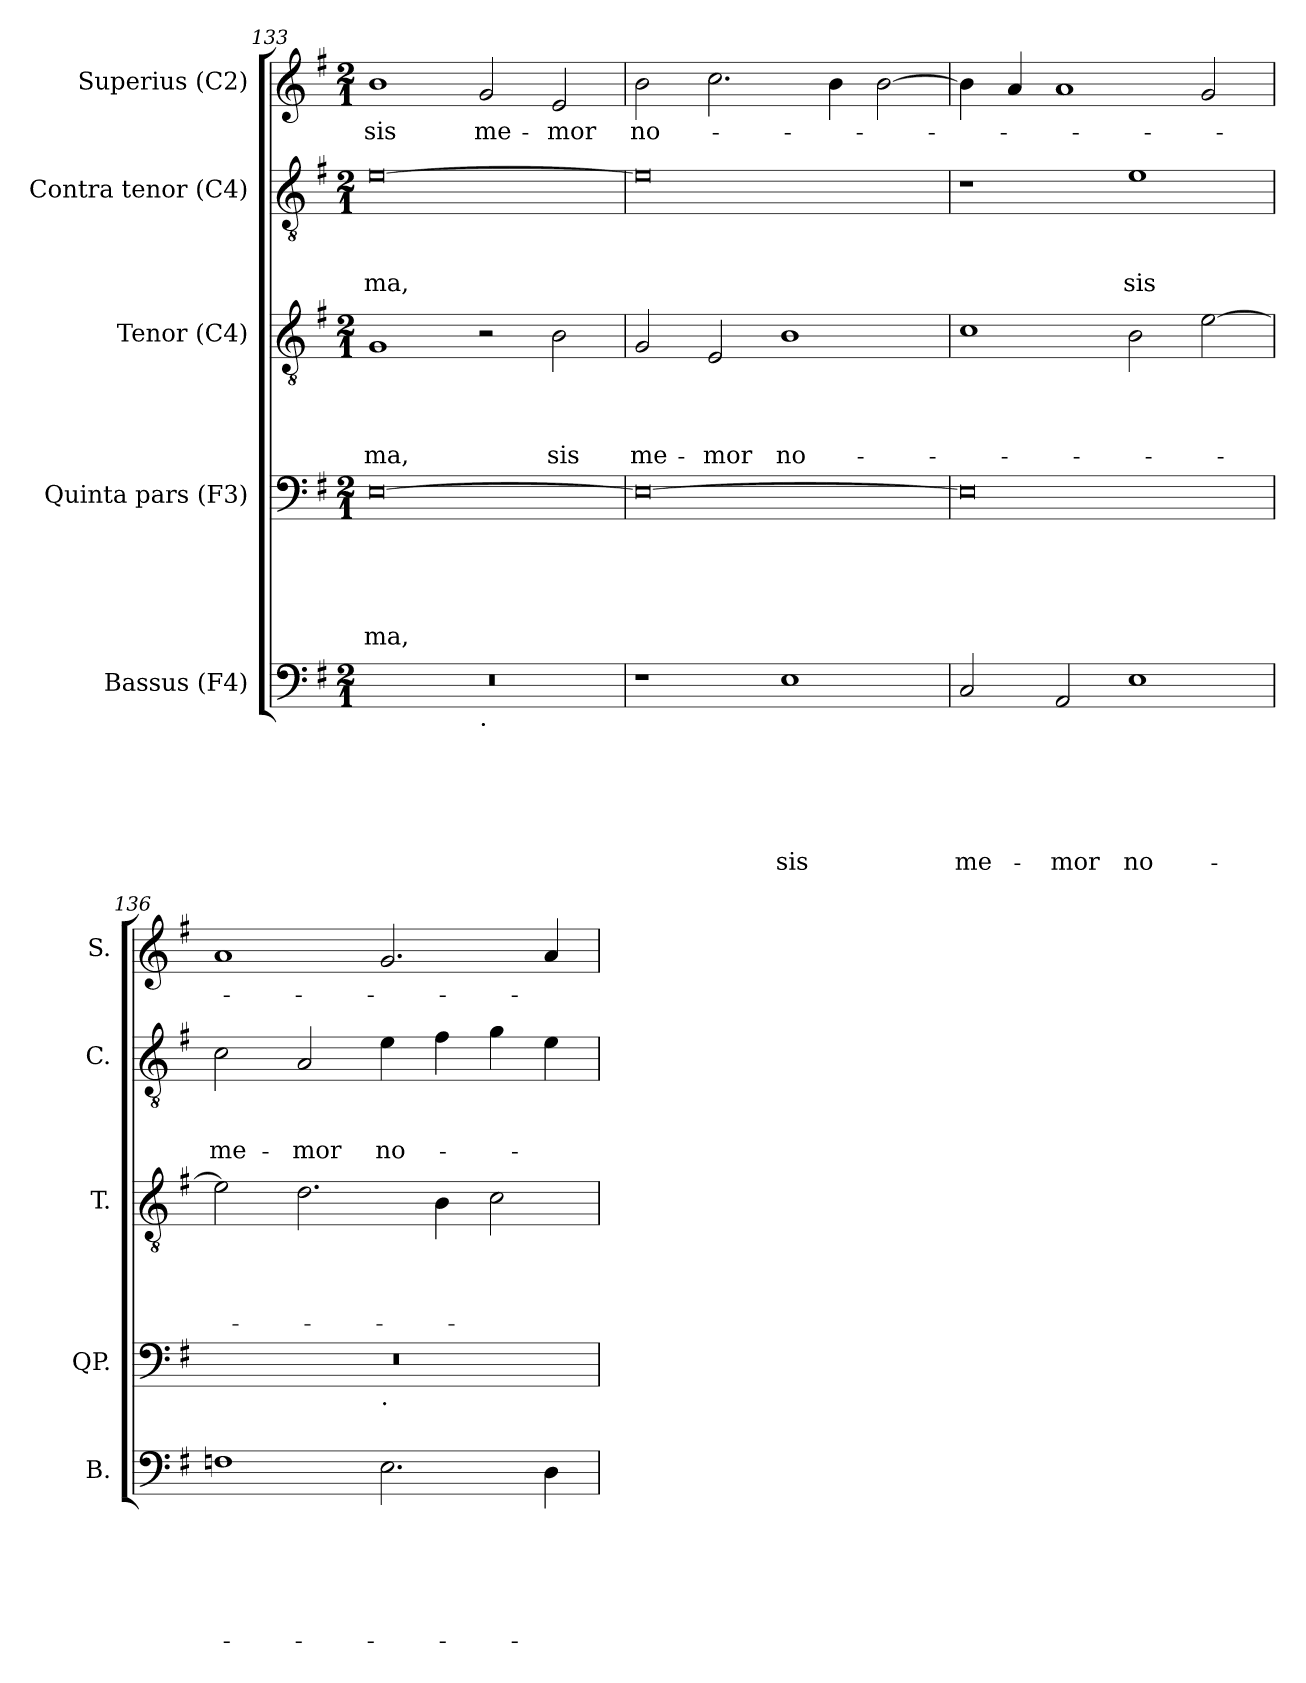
**kern	**text	**text	**text	**text	**text	**text	**kern	**text	**text	**text	**text	**text	**kern	**text	**text	**text	**text	**kern	**text	**text	**text	**kern	**text
*part5	*part5	*part5	*part5	*part5	*part5	*part5	*part4	*part4	*part4	*part4	*part4	*part4	*part3	*part3	*part3	*part3	*part3	*part2	*part2	*part2	*part2	*part1	*part1
*staff5	*staff5	*staff5	*staff5	*staff5	*staff5	*staff5	*staff4	*staff4	*staff4	*staff4	*staff4	*staff4	*staff3	*staff3	*staff3	*staff3	*staff3	*staff2	*staff2	*staff2	*staff2	*staff1	*staff1
*I"Bassus (F4)	*	*	*	*	*	*	*I"Quinta pars (F3)	*	*	*	*	*	*I"Tenor (C4)	*	*	*	*	*I"Contra tenor (C4)	*	*	*	*I"Superius (C2)	*
*I'B.	*	*	*	*	*	*	*I'QP.	*	*	*	*	*	*I'T.	*	*	*	*	*I'C.	*	*	*	*I'S.	*
*clefF4	*	*	*	*	*	*	*clefF4	*	*	*	*	*	*clefGv2	*	*	*	*	*clefGv2	*	*	*	*clefG2	*
*k[f#]	*	*	*	*	*	*	*k[f#]	*	*	*	*	*	*k[f#]	*	*	*	*	*k[f#]	*	*	*	*k[f#]	*
*G:	*	*	*	*	*	*	*G:	*	*	*	*	*	*G:	*	*	*	*	*G:	*	*	*	*G:	*
*M2/1	*	*	*	*	*	*	*M2/1	*	*	*	*	*	*M2/1	*	*	*	*	*M2/1	*	*	*	*M2/1	*
=133	=133	=133	=133	=133	=133	=133	=133	=133	=133	=133	=133	=133	=133	=133	=133	=133	=133	=133	=133	=133	=133	=133	=133
!	!	!	!	!	!	!	!	!	!	!	!	!LO:LY:b	!	!	!	!	!LO:LY:b	!	!	!	!LO:LY:b	!	!LO:LY:b
*^	*	*	*	*	*	*	*	*	*	*	*	*	*	*	*	*	*	*	*	*	*	*	*
0r	1ryy	.	.	.	.	.	.	[>0E	.	.	.	.	-ma,	1G	.	.	.	-ma,	[>0e	.	.	-ma,	1b	sis
!	!LO:TX:b:t=.	!	!	!	!	!	!	!	!	!	!	!	!	!	!	!	!	!	!	!	!	!	!	!
!	!	!	!	!	!	!	!	!	!	!	!	!	!	!	!	!	!	!	!	!	!	!	!	!LO:LY:b
.	1ryy	.	.	.	.	.	.	.	.	.	.	.	.	2r	.	.	.	.	.	.	.	.	2g/	me-
!	!	!	!	!	!	!	!	!	!	!	!	!	!	!	!	!	!	!LO:LY:b	!	!	!	!	!	!LO:LY:b
.	.	.	.	.	.	.	.	.	.	.	.	.	.	2B\	.	.	.	sis	.	.	.	.	2e/	-mor
=134	=134	=134	=134	=134	=134	=134	=134	=134	=134	=134	=134	=134	=134	=134	=134	=134	=134	=134	=134	=134	=134	=134	=134	=134
!	!	!	!	!	!	!	!	!	!	!	!	!	!	!	!	!	!	!LO:LY:b	!	!	!	!	!	!LO:LY:b
*v	*v	*	*	*	*	*	*	*	*	*	*	*	*	*	*	*	*	*	*	*	*	*	*	*
1r	.	.	.	.	.	.	0E_	.	.	.	.	.	2G/	.	.	.	me-	0e]	.	.	.	2b\	no-
!	!	!	!	!	!	!	!	!	!	!	!	!	!	!	!	!	!LO:LY:b	!	!	!	!	!	!
.	.	.	.	.	.	.	.	.	.	.	.	.	2E/	.	.	.	-mor	.	.	.	.	2.cc\	.
!	!	!	!	!	!	!LO:LY:b	!	!	!	!	!	!	!	!	!	!	!LO:LY:b	!	!	!	!	!	!
1E	.	.	.	.	.	sis	.	.	.	.	.	.	1B	.	.	.	no-	.	.	.	.	.	.
.	.	.	.	.	.	.	.	.	.	.	.	.	.	.	.	.	.	.	.	.	.	4b\	.
.	.	.	.	.	.	.	.	.	.	.	.	.	.	.	.	.	.	.	.	.	.	[>2b\	.
=135	=135	=135	=135	=135	=135	=135	=135	=135	=135	=135	=135	=135	=135	=135	=135	=135	=135	=135	=135	=135	=135	=135	=135
!	!	!	!	!	!	!LO:LY:b	!	!	!	!	!	!	!	!	!	!	!	!	!	!	!	!	!
2C/	.	.	.	.	.	me-	0E]	.	.	.	.	.	1c	.	.	.	.	1r	.	.	.	4b\]	.
.	.	.	.	.	.	.	.	.	.	.	.	.	.	.	.	.	.	.	.	.	.	4a/	.
!	!	!	!	!	!	!LO:LY:b	!	!	!	!	!	!	!	!	!	!	!	!	!	!	!	!	!
2AA/	.	.	.	.	.	-mor	.	.	.	.	.	.	.	.	.	.	.	.	.	.	.	1a	.
!	!	!	!	!	!	!LO:LY:b	!	!	!	!	!	!	!	!	!	!	!	!	!	!	!LO:LY:b	!	!
1E	.	.	.	.	.	no-	.	.	.	.	.	.	2B\	.	.	.	.	1e	.	.	sis	.	.
.	.	.	.	.	.	.	.	.	.	.	.	.	[>2e\	.	.	.	.	.	.	.	.	2g/	.
!!LO:PB:g=z
=136	=136	=136	=136	=136	=136	=136	=136	=136	=136	=136	=136	=136	=136	=136	=136	=136	=136	=136	=136	=136	=136	=136	=136
!	!	!	!	!	!	!	!	!	!	!	!	!	!	!	!	!	!	!	!	!	!LO:LY:b	!	!
*	*	*	*	*	*	*	*^	*	*	*	*	*	*	*	*	*	*	*	*	*	*	*	*
1F	.	.	.	.	.	.	0r	1ryy	.	.	.	.	.	2e\]	.	.	.	.	2c\	.	.	me-	1a	.
!	!	!	!	!	!	!	!	!	!	!	!	!	!	!	!	!	!	!	!	!	!	!LO:LY:b	!	!
.	.	.	.	.	.	.	.	.	.	.	.	.	.	2.d\	.	.	.	.	2A/	.	.	-mor	.	.
!	!	!	!	!	!	!	!	!LO:TX:b:t=.	!	!	!	!	!	!	!	!	!	!	!	!	!	!	!	!
!	!	!	!	!	!	!	!	!	!	!	!	!	!	!	!	!	!	!	!	!	!	!LO:LY:b	!	!
2.E\	.	.	.	.	.	.	.	1ryy	.	.	.	.	.	.	.	.	.	.	4e\	.	.	no-	2.g/	.
.	.	.	.	.	.	.	.	.	.	.	.	.	.	4B\	.	.	.	.	4f#\	.	.	.	.	.
.	.	.	.	.	.	.	.	.	.	.	.	.	.	2c\	.	.	.	.	4g\	.	.	.	.	.
4D\	.	.	.	.	.	.	.	.	.	.	.	.	.	.	.	.	.	.	4e\	.	.	.	4a/	.
*	*	*	*	*	*	*	*v	*v	*	*	*	*	*	*	*	*	*	*	*	*	*	*	*	*
=	=	=	=	=	=	=	=	=	=	=	=	=	=	=	=	=	=	=	=	=	=	=	=
*-	*-	*-	*-	*-	*-	*-	*-	*-	*-	*-	*-	*-	*-	*-	*-	*-	*-	*-	*-	*-	*-	*-	*-
